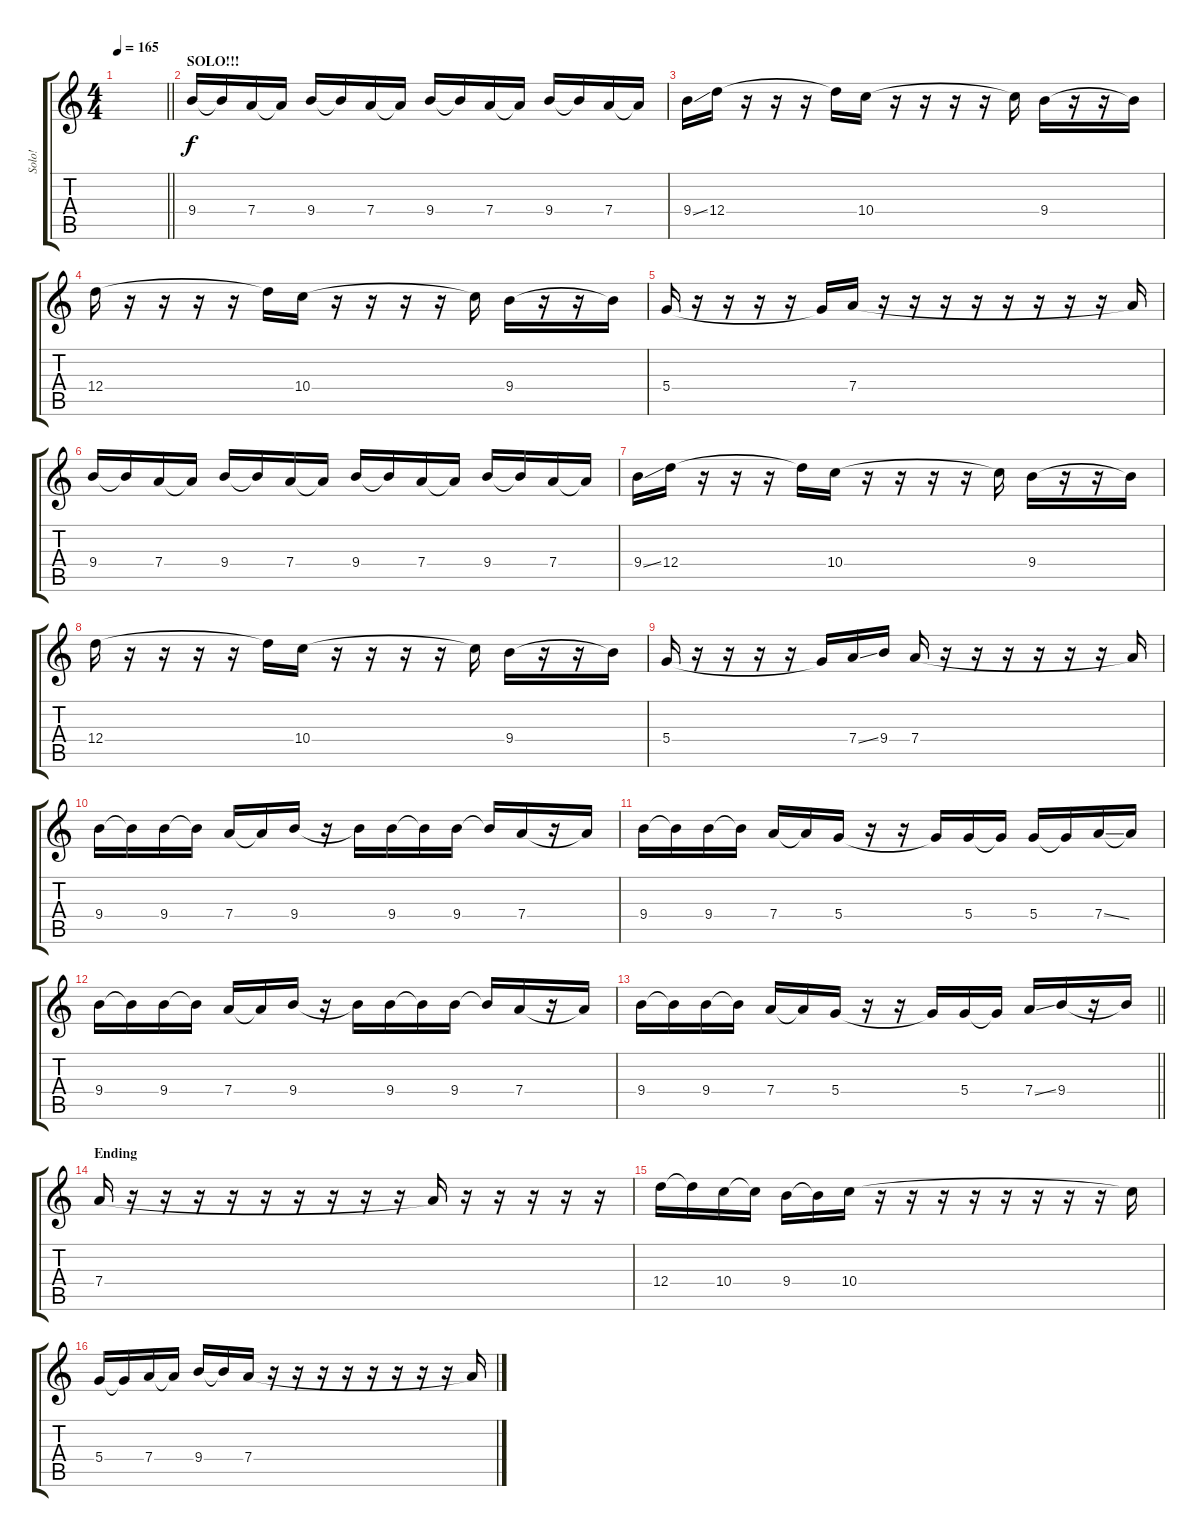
\track ("Solo!" "Solo!") {instrument distortionguitar}
\staff {score tabs}
\tuning (E4 B3 G3 D3 A2 E2) {hide}
\ts (4 4)
\tempo 165
\clef g2
\barLineRight lightlight
\ks c
|
\section ("" "SOLO!!!")
9.4.16 9.4{t}.16 7.4.16 7.4{t}.16 9.4.16 9.4{t}.16 7.4.16 7.4{t}.16 9.4.16 9.4{t}.16 7.4.16 7.4{t}.16 9.4.16 9.4{t}.16 7.4.16 7.4{t}.16 |
9.4{ss}.16 12.4.16 r.16 r.16 r.16 12.4{t}.16 10.4.16 r.16 r.16 r.16 r.16 10.4{t}.16 9.4.16 r.16 r.16 9.4{t}.16 |
12.4.16 r.16 r.16 r.16 r.16 12.4{t}.16 10.4.16 r.16 r.16 r.16 r.16 10.4{t}.16 9.4.16 r.16 r.16 9.4{t}.16 |
5.4.16 r.16 r.16 r.16 r.16 5.4{t}.16 7.4.16 r.16 r.16 r.16 r.16 r.16 r.16 r.16 r.16 7.4{t}.16 |
9.4.16 9.4{t}.16 7.4.16 7.4{t}.16 9.4.16 9.4{t}.16 7.4.16 7.4{t}.16 9.4.16 9.4{t}.16 7.4.16 7.4{t}.16 9.4.16 9.4{t}.16 7.4.16 7.4{t}.16 |
9.4{ss}.16 12.4.16 r.16 r.16 r.16 12.4{t}.16 10.4.16 r.16 r.16 r.16 r.16 10.4{t}.16 9.4.16 r.16 r.16 9.4{t}.16 |
12.4.16 r.16 r.16 r.16 r.16 12.4{t}.16 10.4.16 r.16 r.16 r.16 r.16 10.4{t}.16 9.4.16 r.16 r.16 9.4{t}.16 |
5.4.16 r.16 r.16 r.16 r.16 5.4{t}.16 7.4{ss}.16 9.4.16 7.4.16 r.16 r.16 r.16 r.16 r.16 r.16 7.4{t}.16 |
9.4.16 9.4{t}.16 9.4.16 9.4{t}.16 7.4.16 7.4{t}.16 9.4.16 r.16 9.4{t}.16 9.4.16 9.4{t}.16 9.4.16 9.4{t}.16 7.4.16 r.16 7.4{t}.16 |
9.4.16 9.4{t}.16 9.4.16 9.4{t}.16 7.4.16 7.4{t}.16 5.4.16 r.16 r.16 5.4{t}.16 5.4.16 5.4{t}.16 5.4.16 5.4{t}.16 7.4{ss}.16 7.4{t}.16 |
9.4.16 9.4{t}.16 9.4.16 9.4{t}.16 7.4.16 7.4{t}.16 9.4.16 r.16 9.4{t}.16 9.4.16 9.4{t}.16 9.4.16 9.4{t}.16 7.4.16 r.16 7.4{t}.16 |
\barLineRight lightlight
9.4.16 9.4{t}.16 9.4.16 9.4{t}.16 7.4.16 7.4{t}.16 5.4.16 r.16 r.16 5.4{t}.16 5.4.16 5.4{t}.16 7.4{ss}.16 9.4.16 r.16 9.4{t}.16 |
\section ("" "Ending")
7.4.16 r.16 r.16 r.16 r.16 r.16 r.16 r.16 r.16 r.16 7.4{t}.16 r.16 r.16 r.16 r.16 r.16 |
12.4.16 12.4{t}.16 10.4.16 10.4{t}.16 9.4.16 9.4{t}.16 10.4.16 r.16 r.16 r.16 r.16 r.16 r.16 r.16 r.16 10.4{t}.16 |
5.4.16 5.4{t}.16 7.4.16 7.4{t}.16 9.4.16 9.4{t}.16 7.4.16 r.16 r.16 r.16 r.16 r.16 r.16 r.16 r.16 7.4{t}.16
